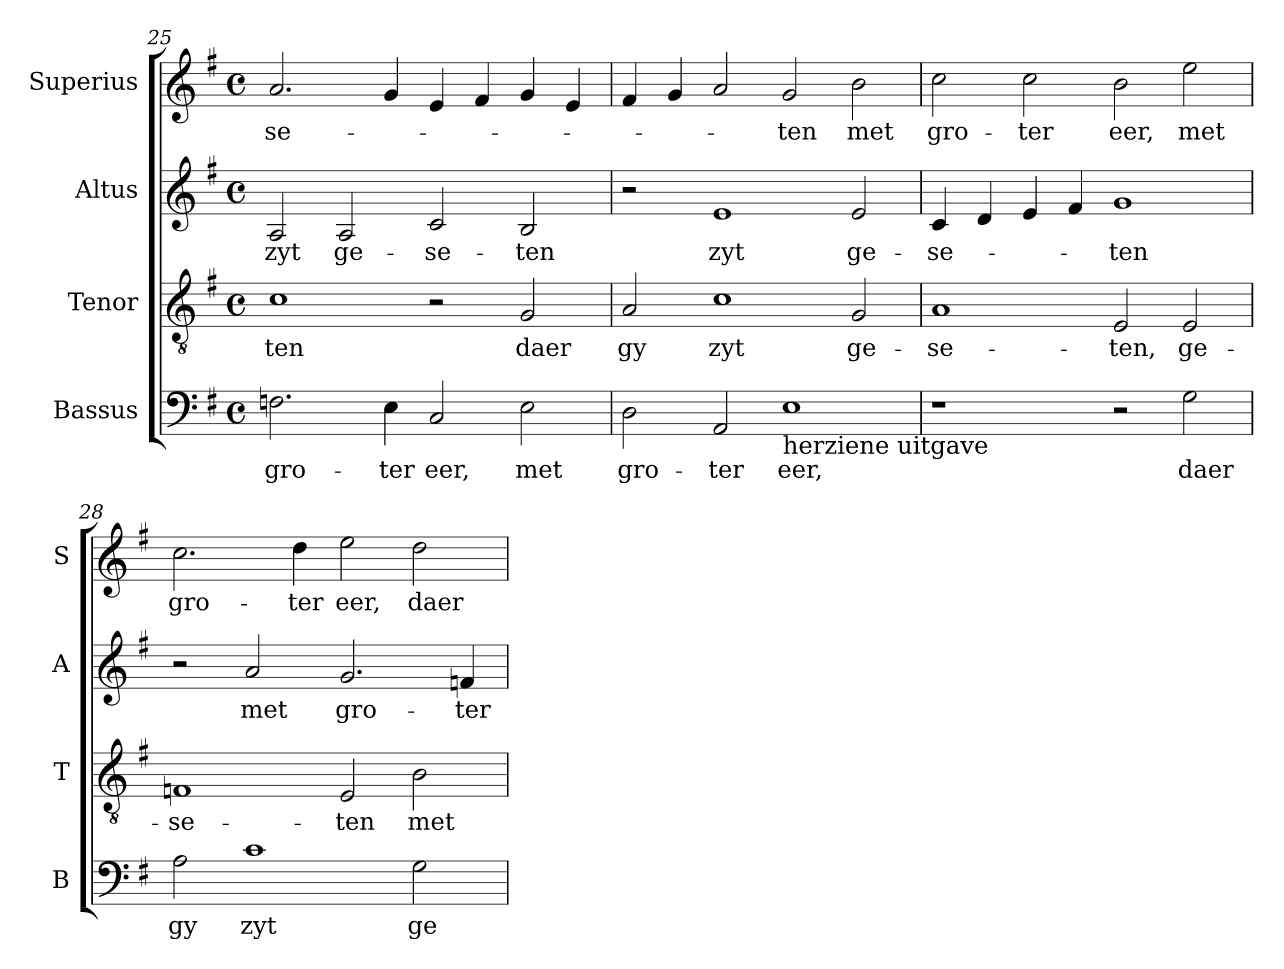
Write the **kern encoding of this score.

**kern	**text	**kern	**text	**kern	**text	**kern	**text
*part4	*part4	*part3	*part3	*part2	*part2	*part1	*part1
*staff4	*staff4	*staff3	*staff3	*staff2	*staff2	*staff1	*staff1
*I"Bassus	*	*I"Tenor	*	*I"Altus	*	*I"Superius	*
*I'B	*	*I'T	*	*I'A	*	*I'S	*
!!LO:LB:g=z
*clefF4	*	*clefGv2	*	*clefG2	*	*clefG2	*
*	*	*ITrd7c12	*	*ITrd7c12	*	*	*
*k[f#]	*	*k[f#]	*	*k[f#]	*	*k[f#]	*
*G:	*	*G:	*	*G:	*	*G:	*
*M4/4	*	*M4/4	*	*M4/4	*	*M4/4	*
*met(c)	*	*met(c)	*	*met(c)	*	*met(c)	*
=25	=25	=25	=25	=25	=25	=25	=25
!	!LO:LY:b:color=#000000	!	!	!	!	!	!
!	!	!	!LO:LY:b:color=#000000	!	!	!	!
!	!	!	!	!	!LO:LY:b:color=#000000	!	!
!	!	!	!	!	!	!	!LO:LY:b:color=#000000
2.Fni\	gro-	1Ci	-ten	2AAi/	zyt	2.ai/	-se-
!	!	!	!	!	!LO:LY:b:color=#000000	!	!
.	.	.	.	2AAi/	ge-	.	.
!	!LO:LY:b:color=#000000	!	!	!	!	!	!
4Ei\	-ter	.	.	.	.	4gi/	.
!	!LO:LY:b:color=#000000	!	!	!	!	!	!
!	!	!	!	!	!LO:LY:b:color=#000000	!	!
2Ci/	eer,	2r	.	2Ci/	-se-	4ei/	.
.	.	.	.	.	.	4f#i/	.
!	!LO:LY:b:color=#000000	!	!	!	!	!	!
!	!	!	!LO:LY:b:color=#000000	!	!	!	!
!	!	!	!	!	!LO:LY:b:color=#000000	!	!
2Ei\	met	2GGi/	daer	2BBi/	-ten	4gi/	.
.	.	.	.	.	.	4ei/	.
=26	=26	=26	=26	=26	=26	=26	=26
!	!LO:LY:b:color=#000000	!	!	!	!	!	!
!	!	!	!LO:LY:b:color=#000000	!	!	!	!
2Di\	gro-	2AAi/	gy	2r	.	4f#i/	.
.	.	.	.	.	.	4gi/	.
!	!LO:LY:b:color=#000000	!	!	!	!	!	!
!	!	!	!LO:LY:b:color=#000000	!	!	!	!
!	!	!	!	!	!LO:LY:b:color=#000000	!	!
2AAi/	-ter	1Ci	zyt	1Ei	zyt	2ai/	.
!	!LO:LY:b:color=#000000	!	!	!	!	!	!
!LO:TX:b:t=herziene uitgave	!	!	!	!	!	!	!
!	!	!	!	!	!	!	!LO:LY:b:color=#000000
1Ei	eer,	.	.	.	.	2gi/	-ten
!	!	!	!LO:LY:b:color=#000000	!	!	!	!
!	!	!	!	!	!LO:LY:b:color=#000000	!	!
!	!	!	!	!	!	!	!LO:LY:b:color=#000000
.	.	2GGi/	ge-	2Ei/	ge-	2bi\	met
=27	=27	=27	=27	=27	=27	=27	=27
!	!	!	!LO:LY:b:color=#000000	!	!	!	!
!	!	!	!	!	!LO:LY:b:color=#000000	!	!
!	!	!	!	!	!	!	!LO:LY:b:color=#000000
1r	.	1AAi	-se-	4Ci/	-se-	2cci\	gro-
.	.	.	.	4Di/	.	.	.
!	!	!	!	!	!	!	!LO:LY:b:color=#000000
.	.	.	.	4Ei/	.	2cci\	-ter
.	.	.	.	4F#i/	.	.	.
!	!	!	!LO:LY:b:color=#000000	!	!	!	!
!	!	!	!	!	!LO:LY:b:color=#000000	!	!
!	!	!	!	!	!	!	!LO:LY:b:color=#000000
2r	.	2EEi/	-ten,	1Gi	-ten	2bi\	eer,
!	!LO:LY:b:color=#000000	!	!	!	!	!	!
!	!	!	!LO:LY:b:color=#000000	!	!	!	!
!	!	!	!	!	!	!	!LO:LY:b:color=#000000
2Gi\	daer	2EEi/	ge-	.	.	2eei\	met
=28	=28	=28	=28	=28	=28	=28	=28
!	!LO:LY:b:color=#000000	!	!	!	!	!	!
!	!	!	!LO:LY:b:color=#000000	!	!	!	!
!	!	!	!	!	!	!	!LO:LY:b:color=#000000
2Ai\	gy	1FFni	-se-	2r	.	2.cci\	gro-
!	!LO:LY:b:color=#000000	!	!	!	!	!	!
!	!	!	!	!	!LO:LY:b:color=#000000	!	!
1ci	zyt	.	.	2Ai/	met	.	.
!	!	!	!	!	!	!	!LO:LY:b:color=#000000
.	.	.	.	.	.	4ddi\	-ter
!	!	!	!LO:LY:b:color=#000000	!	!	!	!
!	!	!	!	!	!LO:LY:b:color=#000000	!	!
!	!	!	!	!	!	!	!LO:LY:b:color=#000000
.	.	2EEi/	-ten	2.Gi/	gro-	2eei\	eer,
!	!LO:LY:b:color=#000000	!	!	!	!	!	!
!	!	!	!LO:LY:b:color=#000000	!	!	!	!
!	!	!	!	!	!	!	!LO:LY:b:color=#000000
2Gi\	ge-	2BBi\	met	.	.	2ddi\	daer
!	!	!	!	!	!LO:LY:b:color=#000000	!	!
.	.	.	.	4Fni/	-ter	.	.
=	=	=	=	=	=	=	=
*-	*-	*-	*-	*-	*-	*-	*-
